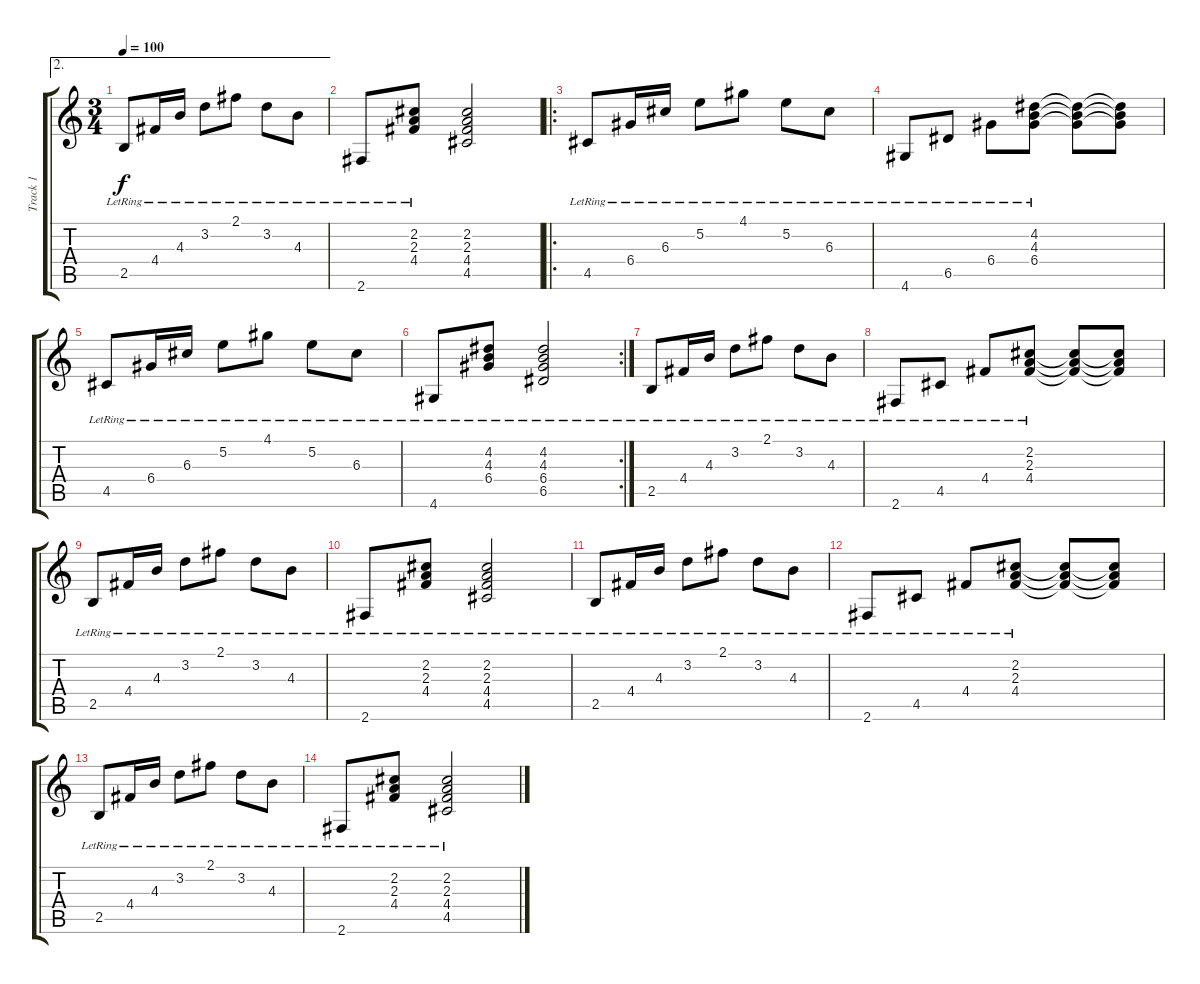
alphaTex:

\track ("Track 1" "Track 1") {instrument acousticguitarnylon}
\staff {score tabs}
\tuning (E4 B3 G3 D3 A2 E2) {hide}
\ae 2
\ts (3 4)
\tempo 100
\clef g2
\ks c
2.5{lr}.8{dy f} 4.4{lr}.16 4.3{lr}.16 3.2{lr}.8 2.1{lr}.8 3.2{lr}.8 4.3{lr}.8 |
2.6{lr}.8 (2.2{lr} 2.3{lr} 4.4{lr}).8 (2.2 2.3 4.4 4.5).2 |
\ro
4.5{lr}.8 6.4{lr}.16 6.3{lr}.16 5.2{lr}.8 4.1{lr}.8 5.2{lr}.8 6.3{lr}.8 |
4.6{lr}.8 6.5{lr}.8 6.4{lr}.8 (4.2{lr} 4.3{lr} 6.4{lr}).8 (4.2{t} 4.3{t} 6.4{t}).8 (4.2{t} 4.3{t} 6.4{t}).8 |
4.5{lr}.8 6.4{lr}.16 6.3{lr}.16 5.2{lr}.8 4.1{lr}.8 5.2{lr}.8 6.3{lr}.8 |
\rc 2
4.6{lr}.8 (4.2{lr} 4.3{lr} 6.4{lr}).8 (4.2 4.3 6.4{lr} 6.5).2 |
2.5{lr}.8 4.4{lr}.16 4.3{lr}.16 3.2{lr}.8 2.1{lr}.8 3.2{lr}.8 4.3{lr}.8 |
2.6{lr}.8 4.5{lr}.8 4.4{lr}.8 (2.2{lr} 2.3{lr} 4.4{lr}).8 (2.2{t} 2.3{t} 4.4{t}).8 (2.2{t} 2.3{t} 4.4{t}).8 |
2.5{lr}.8{volume 0} 4.4{lr}.16 4.3{lr}.16 3.2{lr}.8 2.1{lr}.8 3.2{lr}.8 4.3{lr}.8 |
2.6{lr}.8 (2.2{lr} 2.3{lr} 4.4{lr}).8 (2.2 2.3 4.4{lr} 4.5).2 |
2.5{lr}.8 4.4{lr}.16 4.3{lr}.16 3.2{lr}.8 2.1{lr}.8 3.2{lr}.8 4.3{lr}.8 |
2.6{lr}.8 4.5{lr}.8 4.4{lr}.8 (2.2{lr} 2.3{lr} 4.4{lr}).8 (2.2{t} 2.3{t} 4.4{t}).8 (2.2{t} 2.3{t} 4.4{t}).8 |
2.5{lr}.8 4.4{lr}.16 4.3{lr}.16 3.2{lr}.8 2.1{lr}.8 3.2{lr}.8 4.3{lr}.8 |
2.6{lr}.8 (2.2{lr} 2.3{lr} 4.4{lr}).8 (2.2 2.3 4.4{lr} 4.5).2
